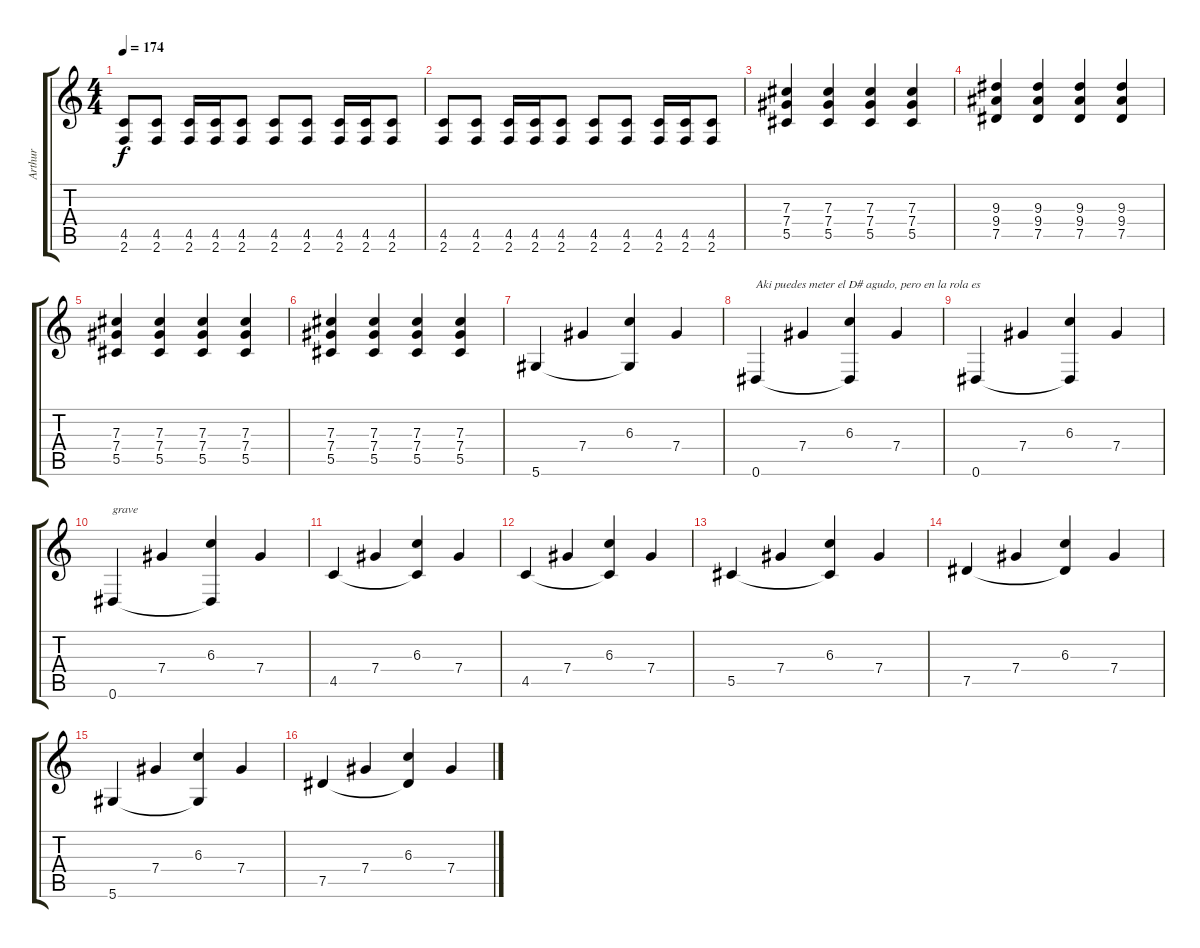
\track ("Arthur" "Arthur") {instrument distortionguitar}
\staff {score tabs}
\tuning (Eb4 Bb3 Gb3 Db3 Ab2 Eb2) {hide}
\ts (4 4)
\tempo 174
\clef g2
\ks c
(4.5 2.6).8{dy f} (4.5 2.6).8 (4.5 2.6).16 (4.5 2.6).16 (4.5 2.6).8 (4.5 2.6).8 (4.5 2.6).8 (4.5 2.6).16 (4.5 2.6).16 (4.5 2.6).8 |
(4.5 2.6).8 (4.5 2.6).8 (4.5 2.6).16 (4.5 2.6).16 (4.5 2.6).8 (4.5 2.6).8 (4.5 2.6).8 (4.5 2.6).16 (4.5 2.6).16 (4.5 2.6).8 |
(7.3 7.4 5.5).4 (7.3 7.4 5.5).4 (7.3 7.4 5.5).4 (7.3 7.4 5.5).4 |
(9.3 9.4 7.5).4 (9.3 9.4 7.5).4 (9.3 9.4 7.5).4 (9.3 9.4 7.5).4 |
(7.3 7.4 5.5).4 (7.3 7.4 5.5).4 (7.3 7.4 5.5).4 (7.3 7.4 5.5).4 |
(7.3 7.4 5.5).4 (7.3 7.4 5.5).4 (7.3 7.4 5.5).4 (7.3 7.4 5.5).4 |
5.6.4{volume 10 instrument electricguitarclean} 7.4.4 (6.3 5.6{t}).4 7.4.4 |
0.6.4{txt "Aki puedes meter el D# agudo, pero en la rola es "} 7.4.4 (6.3 0.6{t}).4 7.4.4 |
0.6.4 7.4.4 (6.3 0.6{t}).4 7.4.4 |
0.6.4{txt "grave"} 7.4.4 (6.3 0.6{t}).4 7.4.4 |
4.5.4 7.4.4 (6.3 4.5{t}).4 7.4.4 |
4.5.4 7.4.4 (6.3 4.5{t}).4 7.4.4 |
5.5.4 7.4.4 (6.3 5.5{t}).4 7.4.4 |
7.5.4 7.4.4 (6.3 7.5{t}).4 7.4.4 |
5.6.4 7.4.4 (6.3 5.6{t}).4 7.4.4 |
7.5.4 7.4.4 (6.3 7.5{t}).4 7.4.4
